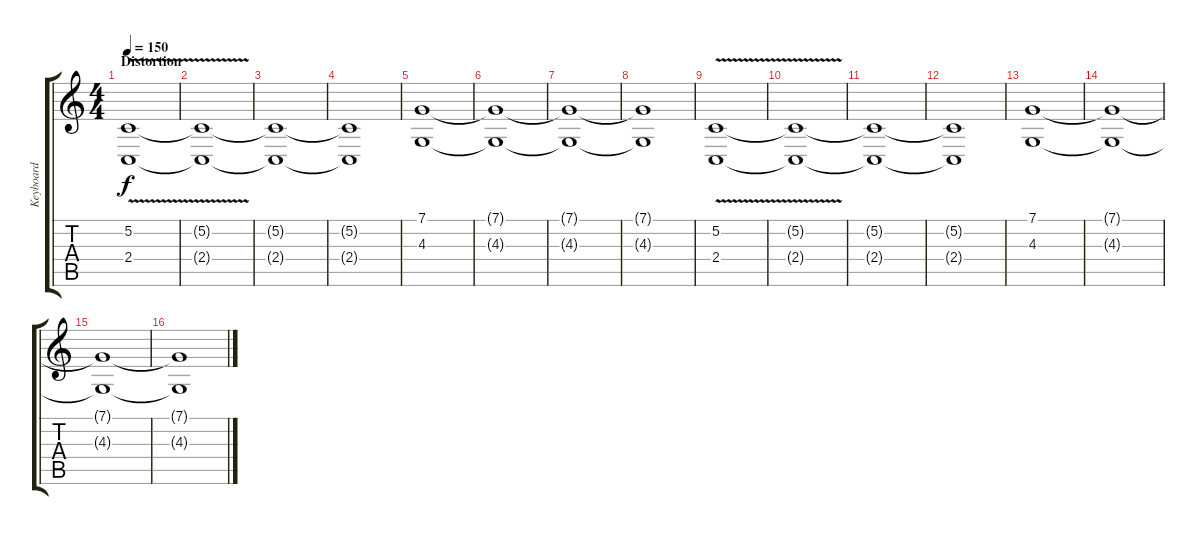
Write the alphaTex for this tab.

\track ("Keyboard" "Keyboard") {instrument pad4choir}
\staff {score tabs}
\tuning (C4 G3 Eb3 Bb2 F2 C2) {hide}
\ts (4 4)
\section ("" "Distortion")
\tempo 150
\clef g2
\ks c
(5.2{v} 2.4{v}).1{dy f} |
(5.2{t} 2.4{t}).1 |
(5.2{t} 2.4{t}).1 |
(5.2{t} 2.4{t}).1 |
(7.1 4.3).1 |
(7.1{t} 4.3{t}).1 |
(7.1{t} 4.3{t}).1 |
(7.1{t} 4.3{t}).1 |
(5.2{v} 2.4{v}).1 |
(5.2{t} 2.4{t}).1 |
(5.2{t} 2.4{t}).1 |
(5.2{t} 2.4{t}).1 |
(7.1 4.3).1 |
(7.1{t} 4.3{t}).1 |
(7.1{t} 4.3{t}).1 |
(7.1{t} 4.3{t}).1
